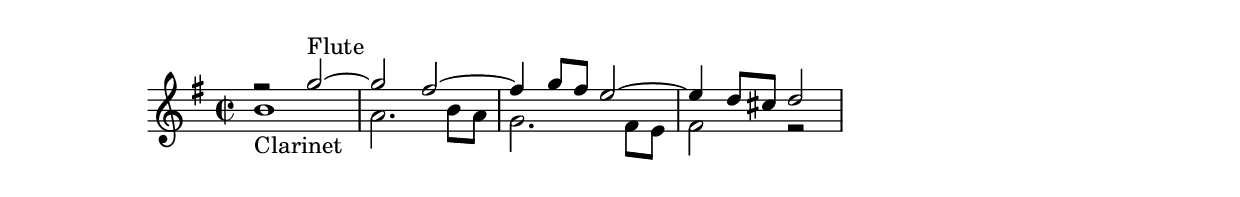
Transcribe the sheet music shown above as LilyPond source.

%% DO NOT EDIT this file manually; it is automatically
%% generated from LSR http://lsr.dsi.unimi.it
%% Make any changes in LSR itself, or in Documentation/snippets/new/ ,
%% and then run scripts/auxiliar/makelsr.py
%%
%% This file is in the public domain.
\version "2.17.27"

\header {
  lsrtags = "contexts-and-engravers, midi, real-music"

  texidoc = "
When outputting MIDI, the default behavior is for each staff to
represent one MIDI channel, with all the voices on a staff amalgamated.
This minimizes the risk of running out of MIDI channels, since there
are only 16 available per MIDI port, and most devices support only one
port.

However, by moving the @code{Staff_performer} to the @code{Voice}
context, each voice on a staff can have its own MIDI channel, as is
demonstrated by the following example: despite being on the same staff,
two MIDI channels are created, each with a different
@code{midiInstrument}.

"
  doctitle = "Changing MIDI output to one channel per voice"
} % begin verbatim


\score {
  \new Staff <<
    \new Voice \relative c''' {
      \set midiInstrument = #"flute"
      \voiceOne
      \key g \major
      \time 2/2
      r2 g-"Flute" ~
      g fis ~
      fis4 g8 fis e2 ~
      e4 d8 cis d2
    }
    \new Voice \relative c'' {
      \set midiInstrument = #"clarinet"
      \voiceTwo
      b1-"Clarinet"
      a2. b8 a
      g2. fis8 e
      fis2 r
    }
  >>
  \layout { }
  \midi {
    \context {
      \Staff
      \remove "Staff_performer"
    }
    \context {
      \Voice
      \consists "Staff_performer"
    }
    \tempo 2 = 72
  }
}
